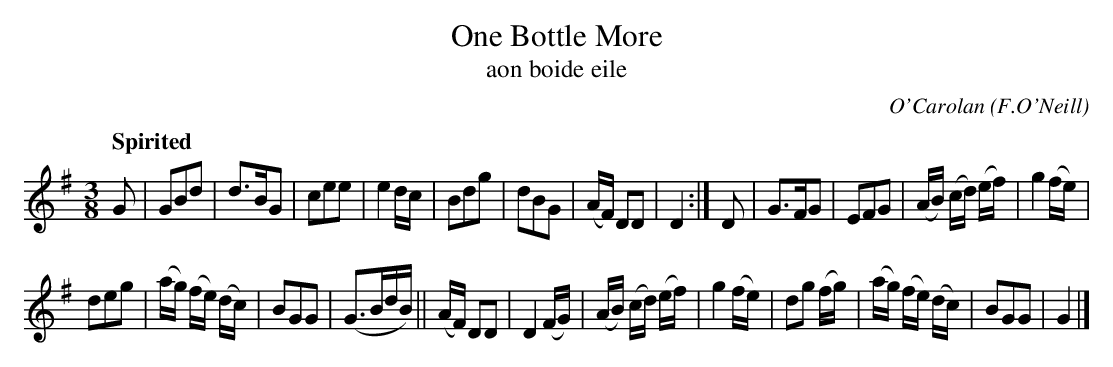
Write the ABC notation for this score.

X:1
T: One Bottle More
T: aon boide eile
C: O'Carolan
O: F.O'Neill
Q: "Spirited"
M: 3/8
L: 1/8
K: G
G |\
GBd | d>BG | cee | e2d/c/ |\
Bdg | dBG | (A/F/) DD | D2 :| D |\
G>FG | EFG | (A/B/) (c/d/) (e/f/) | g2 (f/e/) |
deg | (a/g/) (f/e/) (d/c/) | BGG | (G>Bd/B/) ||\
(A/F/) DD | D2 (F/G/) | (A/B/) (c/d/) (e/f/) | g2 (f/e/) |\
dg (f/g/) | (a/g/) (f/e/) (d/c/) | BGG | G2 |]
